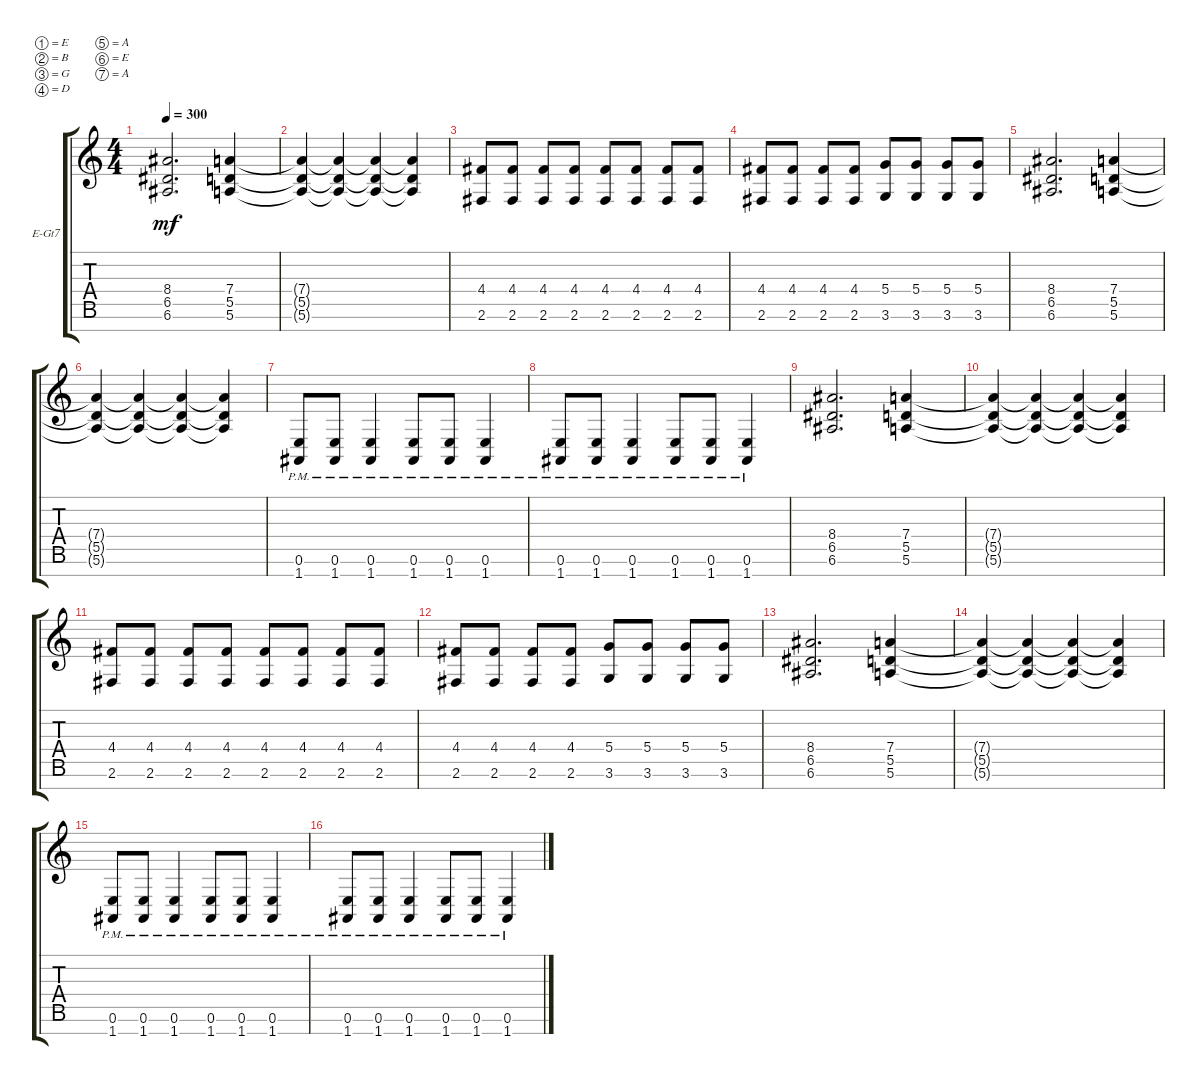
\defaultSystemsLayout 4
\bracketExtendMode groupsimilarinstruments
\firstSystemTrackNameOrientation horizontal
\otherSystemsTrackNameOrientation horizontal
\track ("Electric Guitar" "E-Gt7") {instrument distortionguitar}
\staff {score tabs}
\tuning (E4 B3 G3 D3 A2 E2 A1)
\ts (4 4)
\tempo 300
\clef g2
\ks c
(6.6 6.5 8.4).2{d dy mf} (5.6 5.5 7.4).4 |
(5.6{t} 5.5{t} 7.4{t}).4 (5.6{t} 5.5{t} 7.4{t}).4 (5.6{t} 5.5{t} 7.4{t}).4 (5.6{t} 5.5{t} 7.4{t}).4 |
(2.6 4.4).8 (2.6 4.4).8 (2.6 4.4).8 (2.6 4.4).8 (2.6 4.4).8 (2.6 4.4).8 (2.6 4.4).8 (2.6 4.4).8 |
(2.6 4.4).8 (2.6 4.4).8 (2.6 4.4).8 (2.6 4.4).8 (3.6 5.4).8 (3.6 5.4).8 (3.6 5.4).8 (3.6 5.4).8 |
(6.6 6.5 8.4).2{d} (5.6 5.5 7.4).4 |
(5.6{t} 5.5{t} 7.4{t}).4 (5.6{t} 5.5{t} 7.4{t}).4 (5.6{t} 5.5{t} 7.4{t}).4 (5.6{t} 5.5{t} 7.4{t}).4 |
(1.7{pm} 0.6{pm}).8 (1.7{pm} 0.6{pm}).8 (1.7{pm} 0.6{pm}).4 (1.7{pm} 0.6{pm}).8 (1.7{pm} 0.6{pm}).8 (1.7{pm} 0.6{pm}).4 |
(1.7{pm} 0.6{pm}).8 (1.7{pm} 0.6{pm}).8 (1.7{pm} 0.6{pm}).4 (1.7{pm} 0.6{pm}).8 (1.7{pm} 0.6{pm}).8 (1.7{pm} 0.6{pm}).4 |
(6.6 6.5 8.4).2{d} (5.6 5.5 7.4).4 |
(5.6{t} 5.5{t} 7.4{t}).4 (5.6{t} 5.5{t} 7.4{t}).4 (5.6{t} 5.5{t} 7.4{t}).4 (5.6{t} 5.5{t} 7.4{t}).4 |
(2.6 4.4).8 (2.6 4.4).8 (2.6 4.4).8 (2.6 4.4).8 (2.6 4.4).8 (2.6 4.4).8 (2.6 4.4).8 (2.6 4.4).8 |
(2.6 4.4).8 (2.6 4.4).8 (2.6 4.4).8 (2.6 4.4).8 (3.6 5.4).8 (3.6 5.4).8 (3.6 5.4).8 (3.6 5.4).8 |
(6.6 6.5 8.4).2{d} (5.6 5.5 7.4).4 |
(5.6{t} 5.5{t} 7.4{t}).4 (5.6{t} 5.5{t} 7.4{t}).4 (5.6{t} 5.5{t} 7.4{t}).4 (5.6{t} 5.5{t} 7.4{t}).4 |
(1.7{pm} 0.6{pm}).8 (1.7{pm} 0.6{pm}).8 (1.7{pm} 0.6{pm}).4 (1.7{pm} 0.6{pm}).8 (1.7{pm} 0.6{pm}).8 (1.7{pm} 0.6{pm}).4 |
(1.7{pm} 0.6{pm}).8 (1.7{pm} 0.6{pm}).8 (1.7{pm} 0.6{pm}).4 (1.7{pm} 0.6{pm}).8 (1.7{pm} 0.6{pm}).8 (1.7{pm} 0.6{pm}).4
